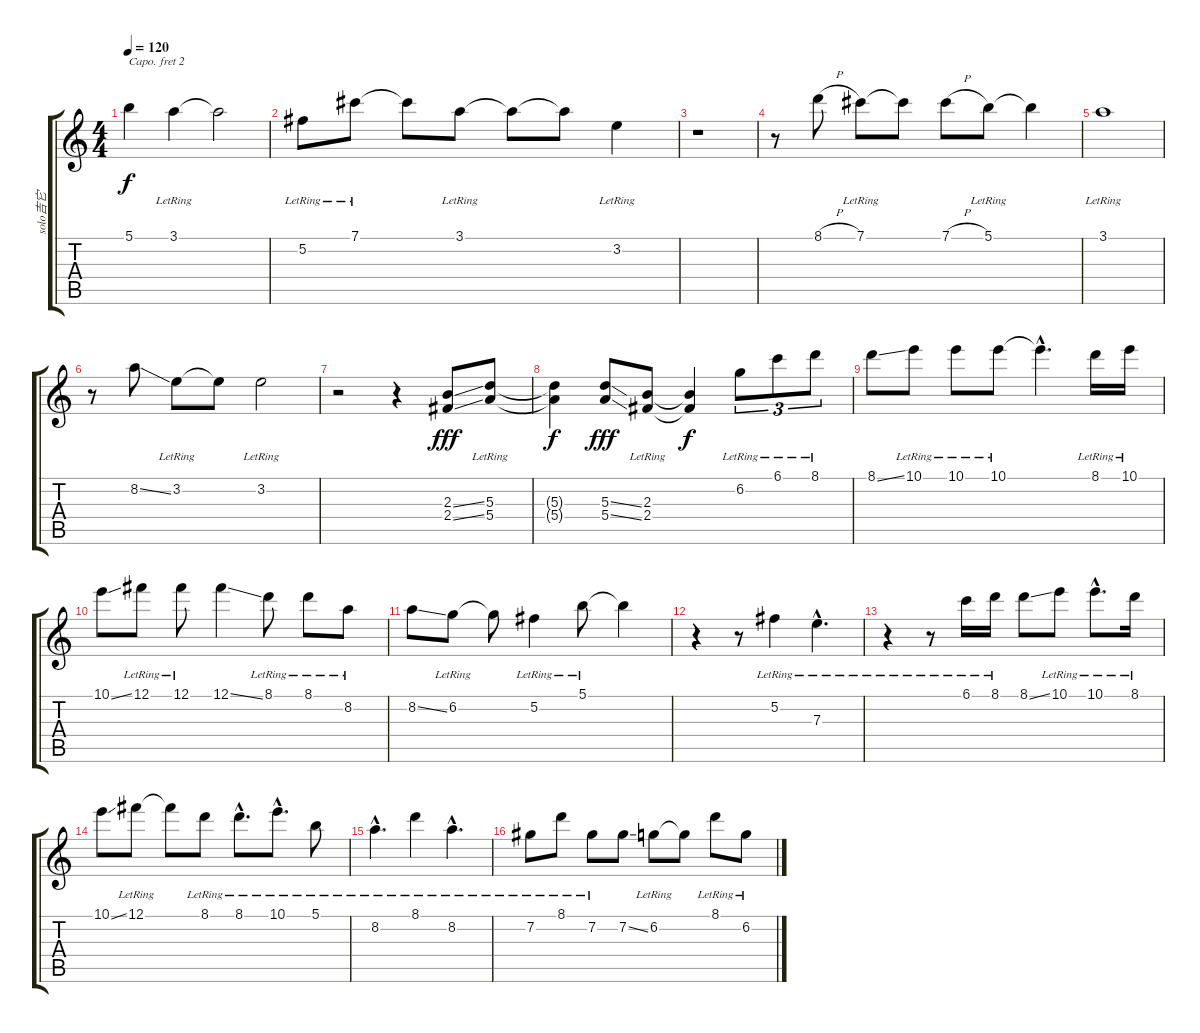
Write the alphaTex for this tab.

\track ("solo吉它" "solo吉它") {instrument acousticguitarnylon}
\staff {score tabs}
\capo 2
\tuning (E4 B3 G3 D3 A2 E2) {hide}
\ts (4 4)
\tempo 120
\clef g2
\ks c
5.1{t}.4{dy f} 3.1{lr}.4 3.1{t}.2 |
5.2{lr}.8 7.1{lr}.8 7.1{t}.8 3.1{lr}.8 3.1{t}.8 3.1{t}.8 3.2{lr}.4 |
r.1 |
r.8 8.1{h}.8 7.1{lr}.8 7.1{t}.8 7.1{h}.8 5.1{lr}.8 5.1{t}.4 |
3.1{lr}.1 |
r.8 8.2{ss}.8 3.2{lr}.8 3.2{t}.8 3.2{lr}.2 |
r.2 r.4 (2.3{ss} 2.4{ss}).8{dy fff} (5.3{lr} 5.4{lr}).8 |
(5.3{t} 5.4{t}).4{dy f} (5.3{ss} 5.4{ss}).8{dy fff} (2.3{lr} 2.4{lr}).8 (2.3{t} 2.4{t}).4{dy f} 6.2{lr}.8{tu (3 2)} 6.1{lr}.8{tu (3 2)} 8.1{lr}.8{tu (3 2)} |
8.1{ss}.8 10.1{lr}.8 10.1{lr}.8 10.1{lr}.8 10.1{hac t}.4{d} 8.1{lr}.16 10.1{lr}.16 |
10.1{ss}.8 12.1{lr}.8 12.1{lr}.8 12.1{ss}.4 8.1{lr}.8 8.1{lr}.8 8.2{lr}.8 |
8.2{ss}.8 6.2{lr}.8 6.2{t}.8 5.2{lr}.4 5.1{lr}.8 5.1{t}.4 |
r.4 r.8 5.2{lr}.4 7.3{hac lr}.4{d} |
r.4 r.8 6.1{lr}.16 8.1{lr}.16 8.1{ss}.8 10.1{lr}.8 10.1{hac lr}.8{d} 8.1{lr}.16 |
10.1{ss}.8 12.1{lr}.8 12.1{t}.8 8.1{lr}.8 8.1{hac lr}.8{d} 10.1{hac lr}.8{d} 5.1{lr}.8 |
8.2{hac lr}.4{d} 8.1{lr}.4 8.2{hac lr}.4{d} |
7.2{lr}.8 8.1{lr}.8 7.2{lr}.8 7.2{ss}.8 6.2{lr}.8 6.2{t}.8 8.1{lr}.8 6.2{lr}.8
